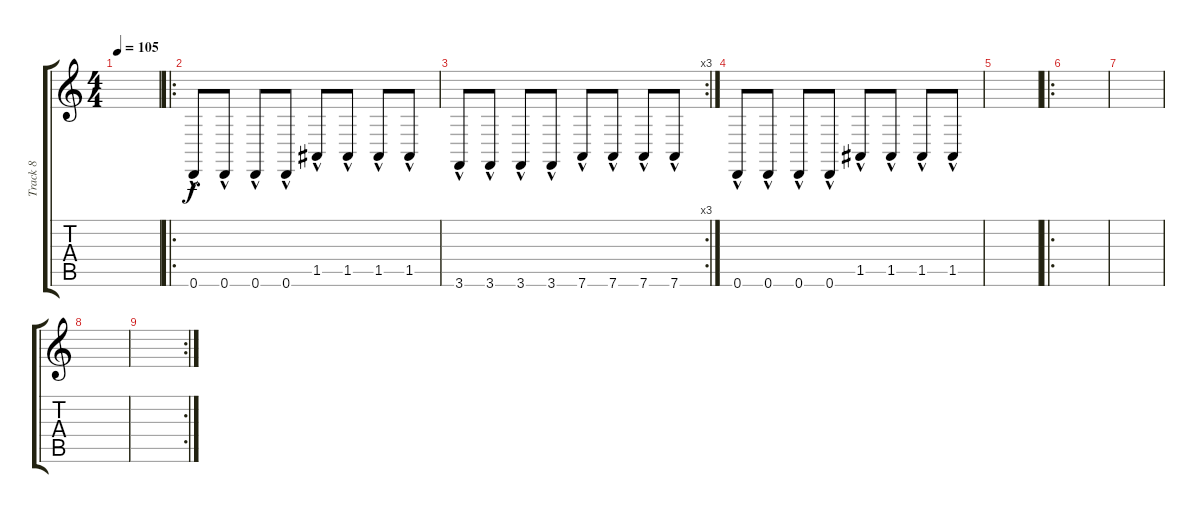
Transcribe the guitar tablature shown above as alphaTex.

\track ("Track 8" "Track 8") {instrument lead8bassandlead}
\staff {score tabs}
\tuning (E4 B3 G3 D3 A2 D2) {hide}
\ts (4 4)
\tempo 105
\clef g2
\ks c
|
\ro
0.6{hac}.8 0.6{hac}.8 0.6{hac}.8 0.6{hac}.8 1.5{hac}.8 1.5{hac}.8 1.5{hac}.8 1.5{hac}.8 |
\rc 3
3.6{hac}.8 3.6{hac}.8 3.6{hac}.8 3.6{hac}.8 7.6{hac}.8 7.6{hac}.8 7.6{hac}.8 7.6{hac}.8 |
0.6{hac}.8 0.6{hac}.8 0.6{hac}.8 0.6{hac}.8 1.5{hac}.8 1.5{hac}.8 1.5{hac}.8 1.5{hac}.8 |
|
\ro
|
|
|
\rc 2
